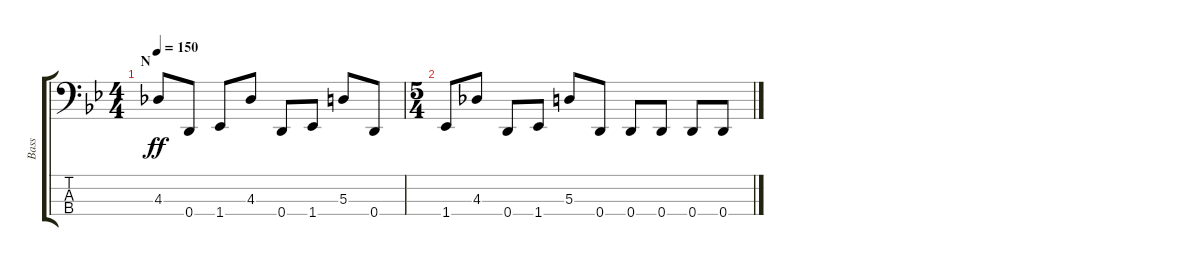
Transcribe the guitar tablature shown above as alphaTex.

\track ("Bass" "Bass") {instrument electricbasspick}
\staff {score tabs}
\tuning (G2 D2 A1 D1) {hide}
\ts (4 4)
\section ("" "N")
\tempo 150
\clef f4
\ks gminor
4.3.8{dy ff} 0.4.8 1.4.8 4.3.8 0.4.8 1.4.8 5.3.8 0.4.8 |
\ts (5 4)
1.4.8 4.3.8 0.4.8 1.4.8 5.3.8 0.4.8 0.4.8 0.4.8 0.4.8 0.4.8
